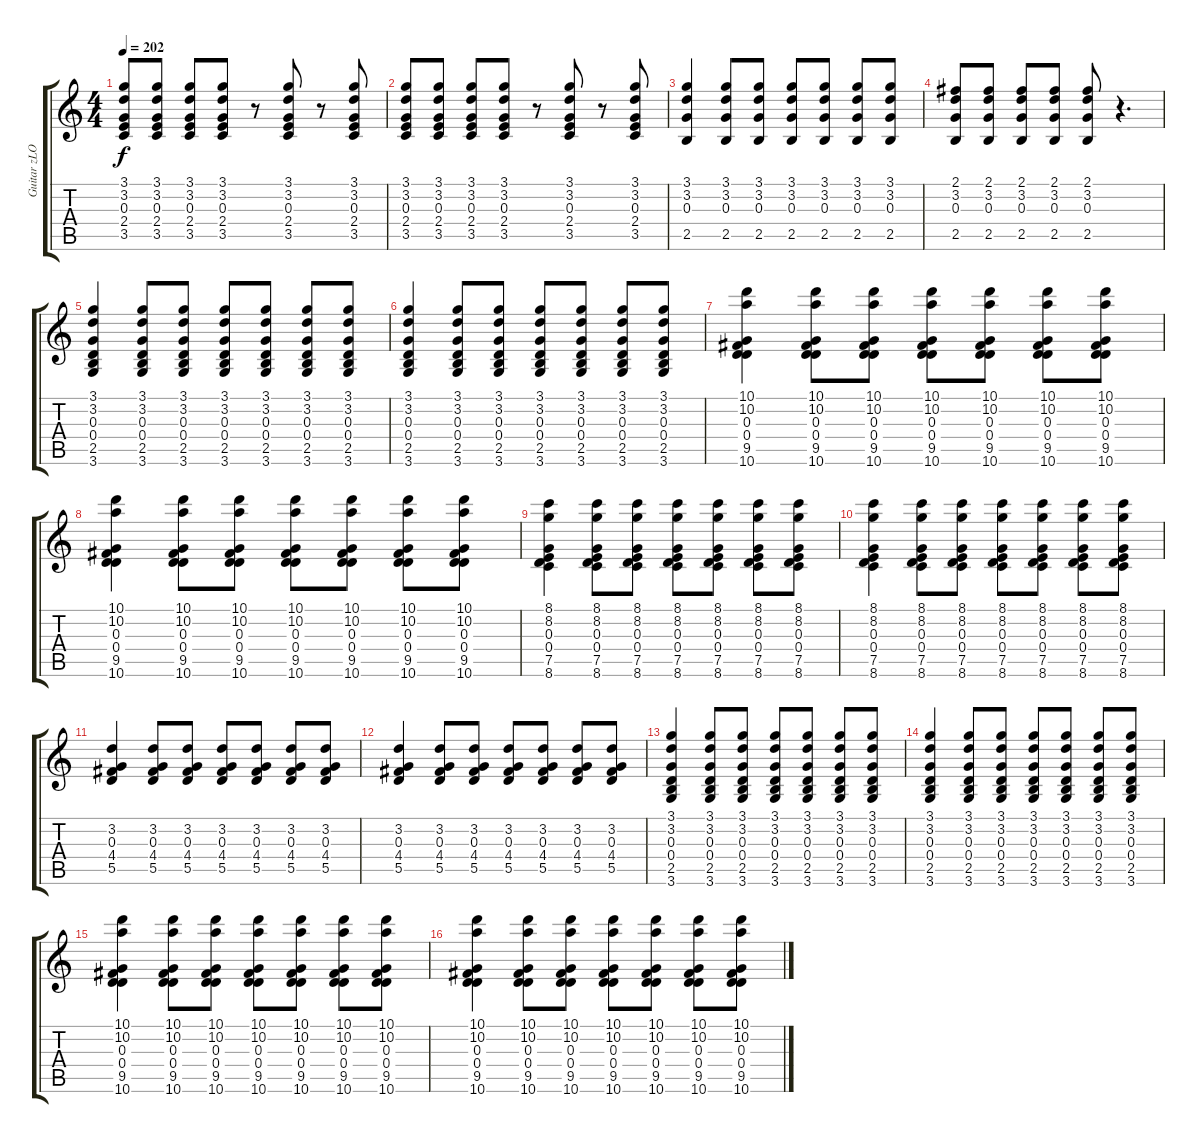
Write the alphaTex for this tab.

\track ("Guitar zLOB" "Guitar zLO") {instrument acousticguitarnylon}
\staff {score tabs}
\tuning (E4 B3 G3 D3 A2 E2) {hide}
\ts (4 4)
\tempo 202
\clef g2
\ks c
(3.1 3.2 0.3 2.4 3.5).8{dy f} (3.1 3.2 0.3 2.4 3.5).8 (3.1 3.2 0.3 2.4 3.5).8 (3.1 3.2 0.3 2.4 3.5).8 r.8 (3.1 3.2 0.3 2.4 3.5).8 r.8 (3.1 3.2 0.3 2.4 3.5).8 |
(3.1 3.2 0.3 2.4 3.5).8 (3.1 3.2 0.3 2.4 3.5).8 (3.1 3.2 0.3 2.4 3.5).8 (3.1 3.2 0.3 2.4 3.5).8 r.8 (3.1 3.2 0.3 2.4 3.5).8 r.8 (3.1 3.2 0.3 2.4 3.5).8 |
(3.1 3.2 0.3 2.5).4 (3.1 3.2 0.3 2.5).8 (3.1 3.2 0.3 2.5).8 (3.1 3.2 0.3 2.5).8 (3.1 3.2 0.3 2.5).8 (3.1 3.2 0.3 2.5).8 (3.1 3.2 0.3 2.5).8 |
(2.1 3.2 0.3 2.5).8 (2.1 3.2 0.3 2.5).8 (2.1 3.2 0.3 2.5).8 (2.1 3.2 0.3 2.5).8 (2.1 3.2 0.3 2.5).8 r.4{d} |
(3.1 3.2 0.3 0.4 2.5 3.6).4 (3.1 3.2 0.3 0.4 2.5 3.6).8 (3.1 3.2 0.3 0.4 2.5 3.6).8 (3.1 3.2 0.3 0.4 2.5 3.6).8 (3.1 3.2 0.3 0.4 2.5 3.6).8 (3.1 3.2 0.3 0.4 2.5 3.6).8 (3.1 3.2 0.3 0.4 2.5 3.6).8 |
(3.1 3.2 0.3 0.4 2.5 3.6).4 (3.1 3.2 0.3 0.4 2.5 3.6).8 (3.1 3.2 0.3 0.4 2.5 3.6).8 (3.1 3.2 0.3 0.4 2.5 3.6).8 (3.1 3.2 0.3 0.4 2.5 3.6).8 (3.1 3.2 0.3 0.4 2.5 3.6).8 (3.1 3.2 0.3 0.4 2.5 3.6).8 |
(10.1 10.2 0.3 0.4 9.5 10.6).4 (10.1 10.2 0.3 0.4 9.5 10.6).8 (10.1 10.2 0.3 0.4 9.5 10.6).8 (10.1 10.2 0.3 0.4 9.5 10.6).8 (10.1 10.2 0.3 0.4 9.5 10.6).8 (10.1 10.2 0.3 0.4 9.5 10.6).8 (10.1 10.2 0.3 0.4 9.5 10.6).8 |
(10.1 10.2 0.3 0.4 9.5 10.6).4 (10.1 10.2 0.3 0.4 9.5 10.6).8 (10.1 10.2 0.3 0.4 9.5 10.6).8 (10.1 10.2 0.3 0.4 9.5 10.6).8 (10.1 10.2 0.3 0.4 9.5 10.6).8 (10.1 10.2 0.3 0.4 9.5 10.6).8 (10.1 10.2 0.3 0.4 9.5 10.6).8 |
(8.1 8.2 0.3 0.4 7.5 8.6).4 (8.1 8.2 0.3 0.4 7.5 8.6).8 (8.1 8.2 0.3 0.4 7.5 8.6).8 (8.1 8.2 0.3 0.4 7.5 8.6).8 (8.1 8.2 0.3 0.4 7.5 8.6).8 (8.1 8.2 0.3 0.4 7.5 8.6).8 (8.1 8.2 0.3 0.4 7.5 8.6).8 |
(8.1 8.2 0.3 0.4 7.5 8.6).4 (8.1 8.2 0.3 0.4 7.5 8.6).8 (8.1 8.2 0.3 0.4 7.5 8.6).8 (8.1 8.2 0.3 0.4 7.5 8.6).8 (8.1 8.2 0.3 0.4 7.5 8.6).8 (8.1 8.2 0.3 0.4 7.5 8.6).8 (8.1 8.2 0.3 0.4 7.5 8.6).8 |
(3.2 0.3 4.4 5.5).4 (3.2 0.3 4.4 5.5).8 (3.2 0.3 4.4 5.5).8 (3.2 0.3 4.4 5.5).8 (3.2 0.3 4.4 5.5).8 (3.2 0.3 4.4 5.5).8 (3.2 0.3 4.4 5.5).8 |
(3.2 0.3 4.4 5.5).4 (3.2 0.3 4.4 5.5).8 (3.2 0.3 4.4 5.5).8 (3.2 0.3 4.4 5.5).8 (3.2 0.3 4.4 5.5).8 (3.2 0.3 4.4 5.5).8 (3.2 0.3 4.4 5.5).8 |
(3.1 3.2 0.3 0.4 2.5 3.6).4 (3.1 3.2 0.3 0.4 2.5 3.6).8 (3.1 3.2 0.3 0.4 2.5 3.6).8 (3.1 3.2 0.3 0.4 2.5 3.6).8 (3.1 3.2 0.3 0.4 2.5 3.6).8 (3.1 3.2 0.3 0.4 2.5 3.6).8 (3.1 3.2 0.3 0.4 2.5 3.6).8 |
(3.1 3.2 0.3 0.4 2.5 3.6).4 (3.1 3.2 0.3 0.4 2.5 3.6).8 (3.1 3.2 0.3 0.4 2.5 3.6).8 (3.1 3.2 0.3 0.4 2.5 3.6).8 (3.1 3.2 0.3 0.4 2.5 3.6).8 (3.1 3.2 0.3 0.4 2.5 3.6).8 (3.1 3.2 0.3 0.4 2.5 3.6).8 |
(10.1 10.2 0.3 0.4 9.5 10.6).4 (10.1 10.2 0.3 0.4 9.5 10.6).8 (10.1 10.2 0.3 0.4 9.5 10.6).8 (10.1 10.2 0.3 0.4 9.5 10.6).8 (10.1 10.2 0.3 0.4 9.5 10.6).8 (10.1 10.2 0.3 0.4 9.5 10.6).8 (10.1 10.2 0.3 0.4 9.5 10.6).8 |
(10.1 10.2 0.3 0.4 9.5 10.6).4 (10.1 10.2 0.3 0.4 9.5 10.6).8 (10.1 10.2 0.3 0.4 9.5 10.6).8 (10.1 10.2 0.3 0.4 9.5 10.6).8 (10.1 10.2 0.3 0.4 9.5 10.6).8 (10.1 10.2 0.3 0.4 9.5 10.6).8 (10.1 10.2 0.3 0.4 9.5 10.6).8
